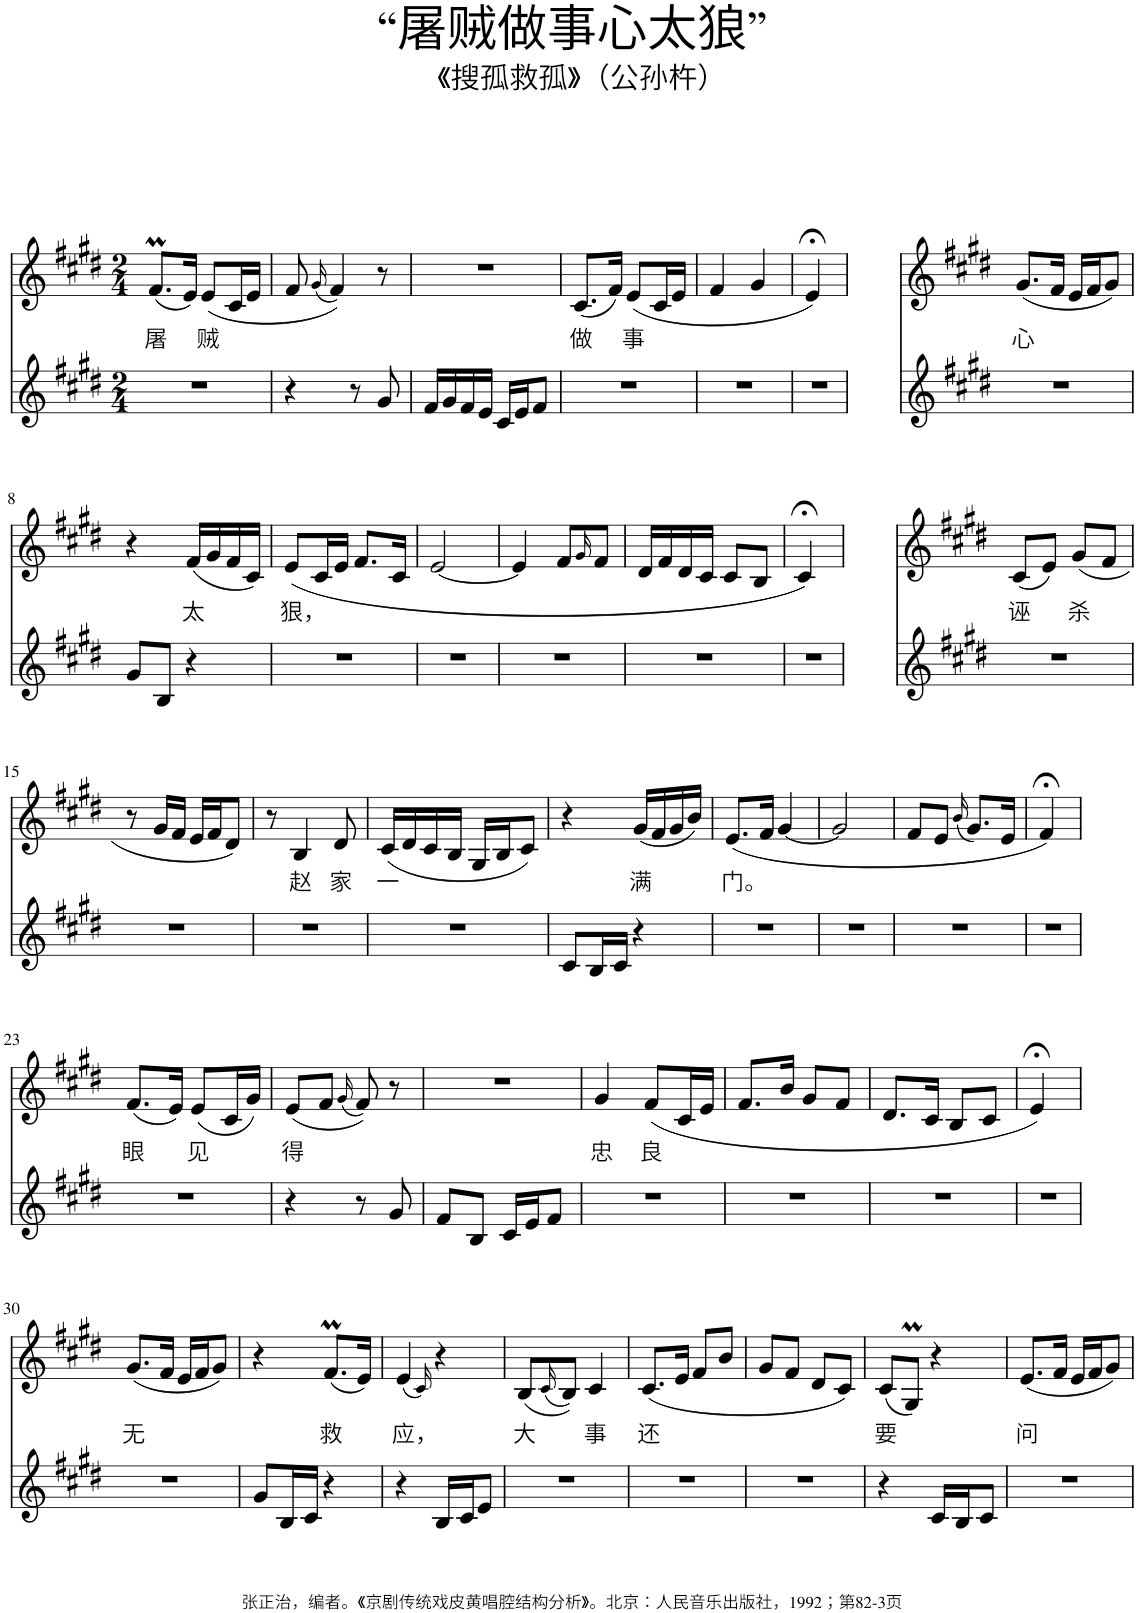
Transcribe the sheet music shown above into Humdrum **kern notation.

**kern	**kern	**text
*part2	*part1	*part1
*staff2	*staff1	*staff1
*I"Piano	*I"Piano	*
*I'Pno	*I'Pno	*
*clefG2	*clefG2	*
*k[f#c#g#d#]	*k[f#c#g#d#]	*
*M2/4	*M2/4	*
=1	=1	=1
!	!	!LO:LY:b
2r	(8.f#M/L	屠
.	16e/Jk)	.
!	!	!LO:LY:b
.	(8e/L	贼
.	16c#/L	.
.	16e/JJ	.
=2	=2	=2
4r	8f#/	.
.	(16qg#/	.
.	4f#/))	.
8r	.	.
8g#/	8r	.
=3	=3	=3
16f#/LL	2r	.
16g#/	.	.
16f#/	.	.
16e/JJ	.	.
16c#/LL	.	.
16e/J	.	.
8f#/J	.	.
=4	=4	=4
!	!	!LO:LY:b
2r	(8.c#/L	做
.	16f#/Jk)	.
!	!	!LO:LY:b
.	(8e/L	事
.	16c#/L	.
.	16e/JJ	.
=5	=5	=5
2r	4f#/	.
.	4g#/	.
=6	=6	=6
2r	4e;</)	.
.	4ryy	.
=7	=7	=7
!	!	!LO:LY:b
2r	(8.g#/L	心
.	16f#/Jk	.
.	16e/LL	.
.	16f#/J	.
.	8g#/J)	.
!!LO:LB:g=z
=8	=8	=8
8g#/L	4r	.
8B/J	.	.
!	!	!LO:LY:b
4r	(16f#/LL	太
.	16g#/	.
.	16f#/	.
.	16c#/JJ)	.
=9	=9	=9
!	!	!LO:LY:b
2r	(8e/L	狠，
.	16c#/L	.
.	16e/JJ	.
.	8.f#/L	.
.	16c#/Jk	.
=10	=10	=10
2r	[2e/	.
=11	=11	=11
2r	4e/]	.
.	8f#/L	.
.	16qg#/	.
.	8f#/J	.
=12	=12	=12
2r	16d#/LL	.
.	16f#/	.
.	16d#/	.
.	16c#/JJ	.
.	8c#/L	.
.	8B/J	.
=13	=13	=13
2r	4c#;</)	.
.	4ryy	.
=14	=14	=14
!	!	!LO:LY:b
2r	(8c#/L	诬
.	8e/J)	.
!	!	!LO:LY:b
.	(8g#/L	杀
.	8f#/J	.
!!LO:LB:g=z
=15	=15	=15
2r	8r	.
.	16g#/LL	.
.	16f#/JJ	.
.	16e/LL	.
.	16f#/J	.
.	8d#/J)	.
=16	=16	=16
2r	8r	.
!	!	!LO:LY:b
.	4B/	赵
!	!	!LO:LY:b
.	8d#/	家
=17	=17	=17
!	!	!LO:LY:b
2r	(16c#/LL	一
.	16d#/	.
.	16c#/	.
.	16B/JJ	.
.	16G#/LL	.
.	16B/J	.
.	8c#/J)	.
=18	=18	=18
8c#/L	4r	.
16B/L	.	.
16c#/JJ	.	.
!	!	!LO:LY:b
4r	(16g#/LL	满
.	16f#/	.
.	16g#/	.
.	16b/JJ)	.
=19	=19	=19
!	!	!LO:LY:b
2r	(8.e/L	门。
.	16f#/Jk	.
.	[4g#/	.
=20	=20	=20
2r	2g#/]	.
=21	=21	=21
2r	8f#/L	.
.	8e/J	.
.	(16qb/	.
.	8.g#/L)	.
.	16e/Jk	.
=22	=22	=22
2r	4f#;</)	.
.	4ryy	.
!!LO:LB:g=z
=23	=23	=23
!	!	!LO:LY:b
2r	(8.f#/L	眼
.	16e/Jk)	.
!	!	!LO:LY:b
.	(8e/L	见
.	16c#/L	.
.	16g#/JJ)	.
=24	=24	=24
!	!	!LO:LY:b
4r	(8e/L	得
.	8f#/J	.
.	(16qg#/	.
8r	8f#/))	.
8g#/	8r	.
=25	=25	=25
8f#/L	2r	.
8B/J	.	.
16c#/LL	.	.
16e/J	.	.
8f#/J	.	.
=26	=26	=26
!	!	!LO:LY:b
2r	4g#/	忠
!	!	!LO:LY:b
.	(8f#/L	良
.	16c#/L	.
.	16e/JJ	.
=27	=27	=27
2r	8.f#/L	.
.	16b/Jk	.
.	8g#/L	.
.	8f#/J	.
=28	=28	=28
2r	8.d#/L	.
.	16c#/Jk	.
.	8B/L	.
.	8c#/J	.
=29	=29	=29
2r	4e;</)	.
.	4ryy	.
!!LO:LB:g=z
=30	=30	=30
!	!	!LO:LY:b
2r	(8.g#/L	无
.	16f#/Jk	.
.	16e/LL	.
.	16f#/J	.
.	8g#/J)	.
=31	=31	=31
8g#/L	4r	.
16B/L	.	.
16c#/JJ	.	.
!	!	!LO:LY:b
4r	(8.f#M/L	救
.	16e/Jk)	.
=32	=32	=32
!	!	!LO:LY:b
4r	(4e/	应，
.	16qc#/)	.
16B/LL	4r	.
16c#/J	.	.
8e/J	.	.
=33	=33	=33
!	!	!LO:LY:b
2r	(8B/L	大
.	(16qc#/	.
.	8B/J))	.
!	!	!LO:LY:b
.	4c#/	事
=34	=34	=34
!	!	!LO:LY:b
2r	(8.c#/L	还
.	16e/Jk	.
.	8f#/L	.
.	8b/J	.
=35	=35	=35
2r	8g#/L	.
.	8f#/J	.
.	8d#/L	.
.	8c#/J)	.
=36	=36	=36
!	!	!LO:LY:b
4r	(8c#/L	要
.	8G#m/J)	.
16c#/LL	4r	.
16B/J	.	.
8c#/J	.	.
=37	=37	=37
!	!	!LO:LY:b
2r	(8.e/L	问
.	16f#/Jk	.
.	16e/LL	.
.	16f#/J	.
.	8g#/J)	.
=	=	=
*-	*-	*-
